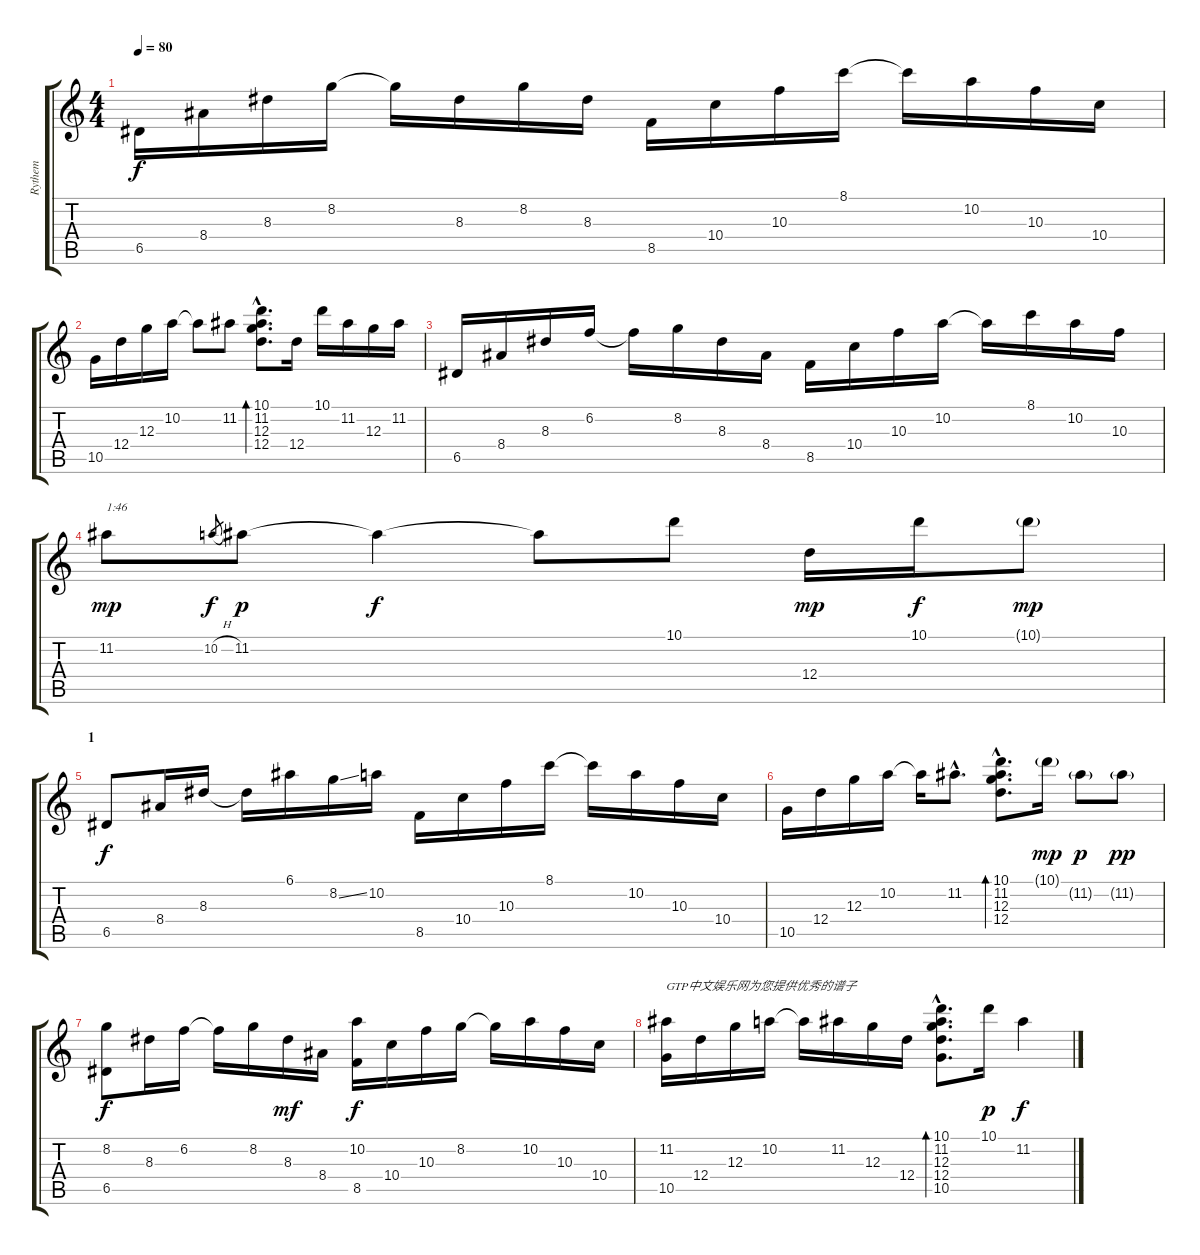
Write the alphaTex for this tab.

\track ("Rythem" "Rythem") {instrument acousticguitarnylon}
\staff {score tabs}
\tuning (E4 B3 G3 D3 A2 E2) {hide}
\ts (4 4)
\tempo 80
\clef g2
\ks c
6.5.16{dy f} 8.4.16 8.3.16 8.2.16 8.2{t}.16 8.3.16 8.2.16 8.3.16 8.5.16 10.4.16 10.3.16 8.1.16 8.1{t}.16 10.2.16 10.3.16 10.4.16 |
10.5.16 12.4.16 12.3.16 10.2.16 10.2{t}.8 11.2.8 (10.1{hac} 11.2{hac} 12.3{hac} 12.4{hac}).8{d bd 120} 12.4.16 10.1.16 11.2.16 12.3.16 11.2.16 |
6.5.16 8.4.16 8.3.16 6.2.16 6.2{t}.16 8.2.16 8.3.16 8.4.16 8.5.16 10.4.16 10.3.16 10.2.16 10.2{t}.16 8.1.16 10.2.16 10.3.16 |
11.2.8{txt "1:46" dy mp} 10.2{h}.8{gr dy f} 11.2.8{dy p} 11.2{t}.4{dy f} 11.2{t}.8 10.1.8 12.4.16{dy mp} 10.1.16{dy f} 10.1{g}.8{dy mp} |
\section ("" "1")
6.5.8{dy f} 8.4.16 8.3.16 8.3{t}.16 6.1.16 8.2{ss}.16 10.2.16 8.5.16 10.4.16 10.3.16 8.1.16 8.1{t}.16 10.2.16 10.3.16 10.4.16 |
10.5.16 12.4.16 12.3.16 10.2.16 10.2{t}.16 11.2{hac}.8{d} (10.1{hac} 11.2{hac} 12.3{hac} 12.4{hac}).8{d bd 120} 10.1{g}.16{dy mp} 11.2{g}.8{dy p} 11.2{g}.8{dy pp} |
(8.2 6.5).8{dy f} 8.3.16 6.2.16 6.2{t}.16 8.2.16 8.3.16{dy mf} 8.4.16 (10.2 8.5).16{dy f} 10.4.16 10.3.16 8.2.16 8.2{t}.16 10.2.16 10.3.16 10.4.16 |
(11.2 10.5).16{txt "GTP中文娱乐网为您提供优秀的谱子"} 12.4.16 12.3.16 10.2.16 10.2{t}.16 11.2.16 12.3.16 12.4.16 (10.1{hac} 11.2{hac} 12.3{hac} 12.4{hac} 10.5{hac}).8{d bd 240} 10.1.16{dy p} 11.2.4{dy f}
